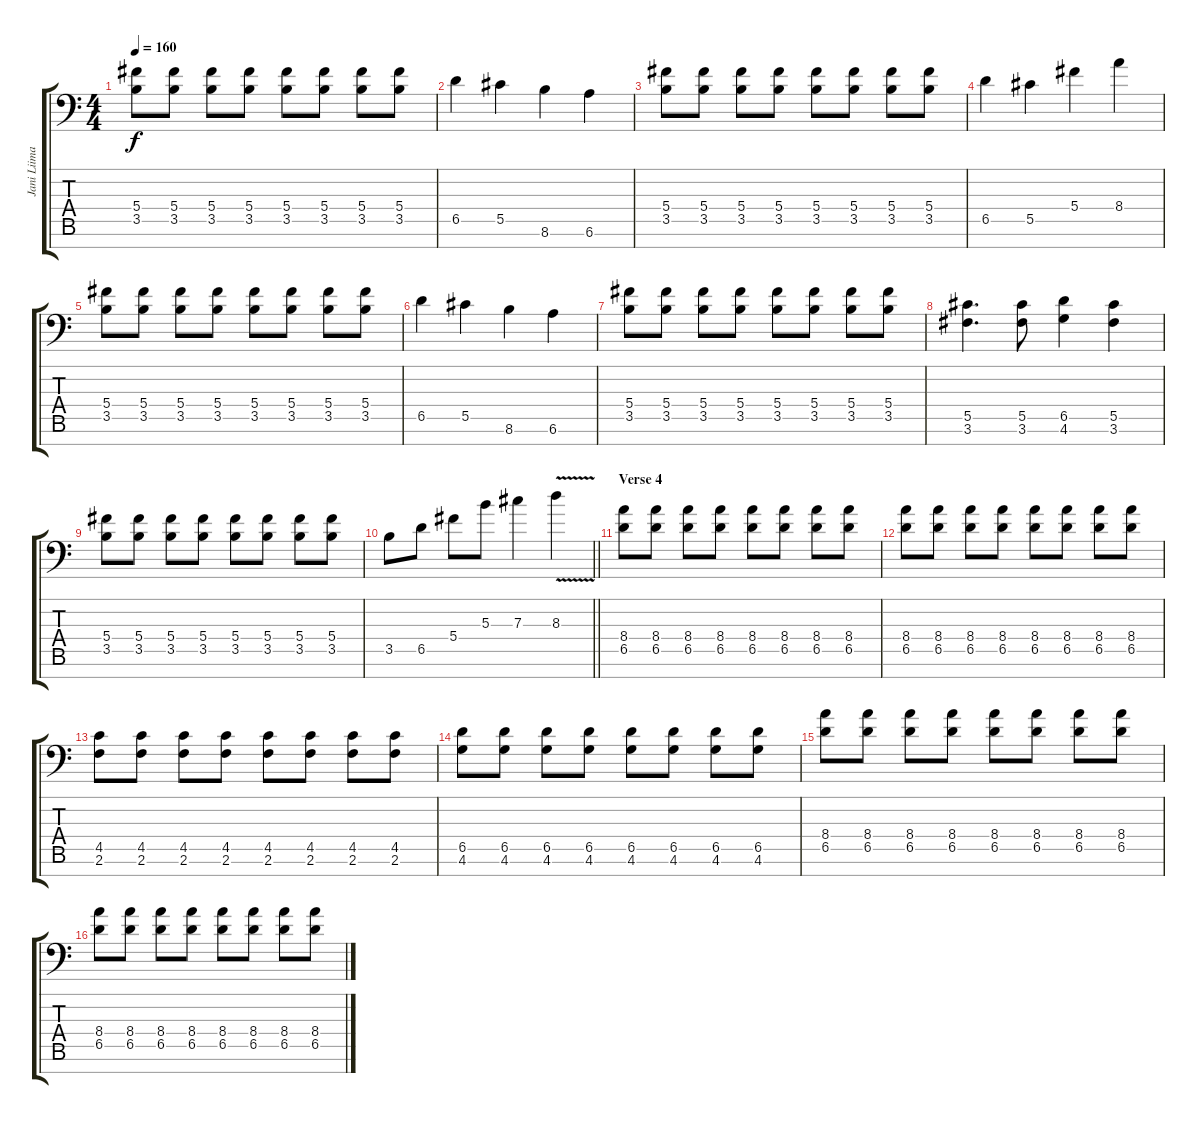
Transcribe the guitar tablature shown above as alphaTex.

\track ("Jani Liimatainen" "Jani Liima") {instrument distortionguitar}
\staff {score tabs}
\tuning (Eb4 Bb3 Gb3 Db3 Ab2 Eb2 Bb1) {hide}
\ts (4 4)
\tempo 160
\clef f4
\ks c
(5.4 3.5).8{dy f volume 13} (5.4 3.5).8 (5.4 3.5).8 (5.4 3.5).8 (5.4 3.5).8 (5.4 3.5).8 (5.4 3.5).8 (5.4 3.5).8 |
6.5.4 5.5.4 8.6.4 6.6.4 |
(5.4 3.5).8 (5.4 3.5).8 (5.4 3.5).8 (5.4 3.5).8 (5.4 3.5).8 (5.4 3.5).8 (5.4 3.5).8 (5.4 3.5).8 |
6.5.4 5.5.4 5.4.4 8.4.4 |
(5.4 3.5).8 (5.4 3.5).8 (5.4 3.5).8 (5.4 3.5).8 (5.4 3.5).8 (5.4 3.5).8 (5.4 3.5).8 (5.4 3.5).8 |
6.5.4 5.5.4 8.6.4 6.6.4 |
(5.4 3.5).8 (5.4 3.5).8 (5.4 3.5).8 (5.4 3.5).8 (5.4 3.5).8 (5.4 3.5).8 (5.4 3.5).8 (5.4 3.5).8 |
(5.5 3.6).4{d} (5.5 3.6).8 (6.5 4.6).4 (5.5 3.6).4 |
(5.4 3.5).8 (5.4 3.5).8 (5.4 3.5).8 (5.4 3.5).8 (5.4 3.5).8 (5.4 3.5).8 (5.4 3.5).8 (5.4 3.5).8 |
\barLineRight lightlight
3.5.8 6.5.8 5.4.8 5.3.8 7.3.4 8.3{v}.4 |
\section ("" "Verse 4")
(8.4 6.5).8{volume 14} (8.4 6.5).8 (8.4 6.5).8 (8.4 6.5).8 (8.4 6.5).8 (8.4 6.5).8 (8.4 6.5).8 (8.4 6.5).8 |
(8.4 6.5).8 (8.4 6.5).8 (8.4 6.5).8 (8.4 6.5).8 (8.4 6.5).8 (8.4 6.5).8 (8.4 6.5).8 (8.4 6.5).8 |
(4.5 2.6).8 (4.5 2.6).8 (4.5 2.6).8 (4.5 2.6).8 (4.5 2.6).8 (4.5 2.6).8 (4.5 2.6).8 (4.5 2.6).8 |
(6.5 4.6).8 (6.5 4.6).8 (6.5 4.6).8 (6.5 4.6).8 (6.5 4.6).8 (6.5 4.6).8 (6.5 4.6).8 (6.5 4.6).8 |
(8.4 6.5).8 (8.4 6.5).8 (8.4 6.5).8 (8.4 6.5).8 (8.4 6.5).8 (8.4 6.5).8 (8.4 6.5).8 (8.4 6.5).8 |
(8.4 6.5).8 (8.4 6.5).8 (8.4 6.5).8 (8.4 6.5).8 (8.4 6.5).8 (8.4 6.5).8 (8.4 6.5).8 (8.4 6.5).8
